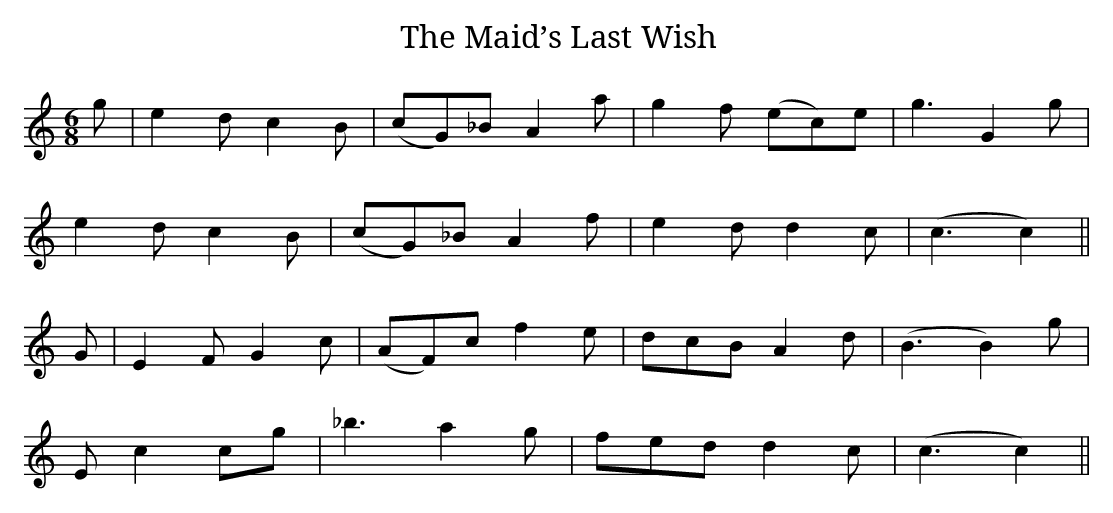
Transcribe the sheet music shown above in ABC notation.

X:1
T:Maid’s Last Wish, The
M:6/8
L:1/8
K:C
g|e2d c2B|(cG)_B A2a|g2f (ec)e|g3 G2g|
e2d c2B|(cG)_B A2f|e2d d2c|(c3 c2)||
G|E2F G2c|(AF)c f2e|dcB A2d|(B3 B2)g|
Ec2c’2g|_b3 a2g|fed d2c|(c3 c2)||
